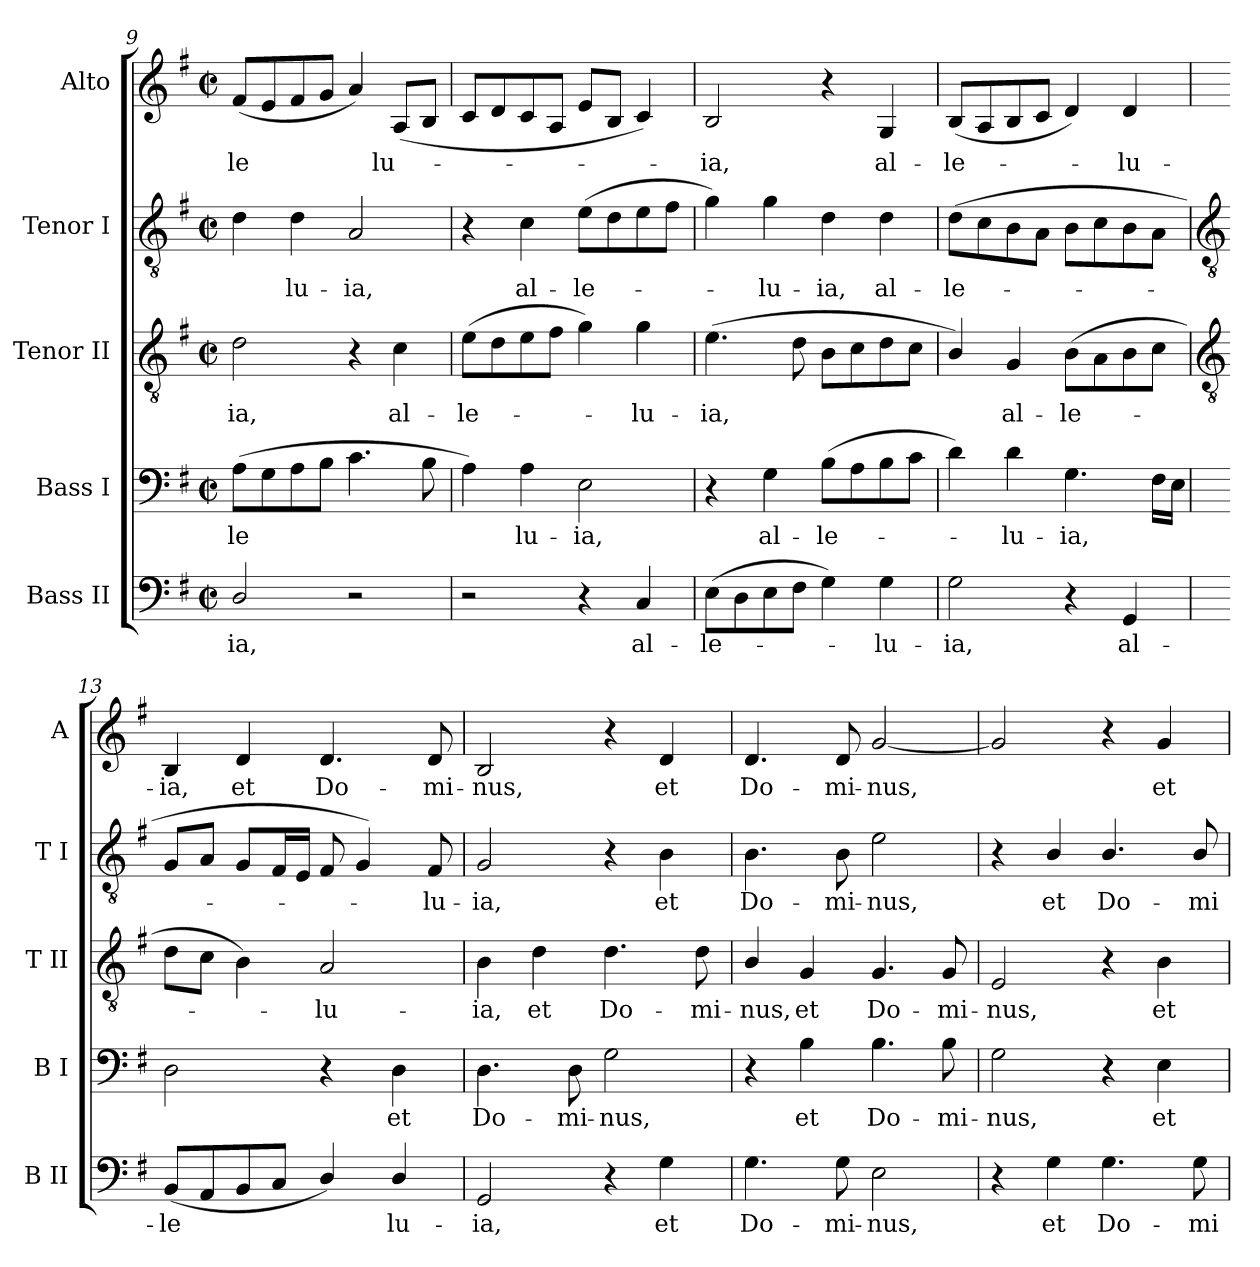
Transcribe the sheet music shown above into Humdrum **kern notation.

**kern	**text	**kern	**text	**kern	**text	**kern	**text	**kern	**text
*part5	*part5	*part4	*part4	*part3	*part3	*part2	*part2	*part1	*part1
*staff5	*staff5	*staff4	*staff4	*staff3	*staff3	*staff2	*staff2	*staff1	*staff1
*I"Bass II	*	*I"Bass I	*	*I"Tenor II	*	*I"Tenor I	*	*I"Alto	*
*I'B II	*	*I'B I	*	*I'T II	*	*I'T I	*	*I'A	*
*clefF4	*	*clefF4	*	*clefGv2	*	*clefGv2	*	*clefG2	*
*k[f#]	*	*k[f#]	*	*k[f#]	*	*k[f#]	*	*k[f#]	*
*G:	*	*G:	*	*G:	*	*G:	*	*G:	*
*M2/2	*	*M2/2	*	*M2/2	*	*M2/2	*	*M2/2	*
*met(c|)	*	*met(c|)	*	*met(c|)	*	*met(c|)	*	*met(c|)	*
=9	=9	=9	=9	=9	=9	=9	=9	=9	=9
!	!LO:LY:b	!	!LO:LY:b	!	!LO:LY:b	!	!	!	!LO:LY:b
2D/	-ia,	(>8AL	-le­	2d	-ia,	4d	.	(<8f#L	-le­
.	.	8G	.	.	.	.	.	8e	.
!	!	!	!	!	!	!	!LO:LY:b	!	!
.	.	8A	.	.	.	4d	lu-	8f#	.
.	.	8BJ	.	.	.	.	.	8gJ	.
!	!	!	!	!	!	!	!LO:LY:b	!	!
2r	.	4.c	.	4r	.	2A	-ia,	4a)	.
!	!	!	!	!	!LO:LY:b	!	!	!	!LO:LY:b
.	.	.	.	4c	al-	.	.	(<8AL	lu-
.	.	8B	.	.	.	.	.	8BJ	.
=10	=10	=10	=10	=10	=10	=10	=10	=10	=10
!	!	!	!	!	!LO:LY:b	!	!	!	!
2r	.	4A)	.	(>8eL	-le-	4r	.	8cL	.
.	.	.	.	8d	.	.	.	8d	.
!	!	!	!LO:LY:b	!	!	!	!LO:LY:b	!	!
.	.	4A	lu-	8e	.	4c	al-	8c	.
.	.	.	.	8f#J	.	.	.	8AJ	.
!	!	!	!LO:LY:b	!	!	!	!LO:LY:b	!	!
4r	.	2E	-ia,	4g)	.	(>8eL	-le-	8eL	.
.	.	.	.	.	.	8d	.	8BJ	.
!	!LO:LY:b	!	!	!	!LO:LY:b	!	!	!	!
4C	al-	.	.	4g	lu-	8e	.	4c)	.
.	.	.	.	.	.	8f#J	.	.	.
=11	=11	=11	=11	=11	=11	=11	=11	=11	=11
!	!LO:LY:b	!	!	!	!LO:LY:b	!	!	!	!LO:LY:b
(>8EL	-le-	4r	.	(>4.e	-ia,	4g)	.	2B	ia,
8D	.	.	.	.	.	.	.	.	.
!	!	!	!LO:LY:b	!	!	!	!LO:LY:b	!	!
8E	.	4G	al-	.	.	4g	lu-	.	.
8F#J	.	.	.	8d	.	.	.	.	.
!	!	!	!LO:LY:b	!	!	!	!LO:LY:b	!	!
4G)	.	(>8BL	-le-	8BL	.	4d	-ia,	4r	.
.	.	8A	.	8c	.	.	.	.	.
!	!LO:LY:b	!	!	!	!	!	!LO:LY:b	!	!LO:LY:b
4G	lu-	8B	.	8d	.	4d	al-	4G	al-
.	.	8cJ	.	8cJ	.	.	.	.	.
=12	=12	=12	=12	=12	=12	=12	=12	=12	=12
!	!LO:LY:b	!	!	!	!	!	!LO:LY:b	!	!LO:LY:b
2G	-ia,	4d)	.	4B/)	.	(<8dL	-le-	(<8BL	-le-
.	.	.	.	.	.	8c	.	8A	.
!	!	!	!LO:LY:b	!	!LO:LY:b	!	!	!	!
.	.	4d	lu-	4G	al-	8B	.	8B	.
.	.	.	.	.	.	8AJ	.	8cJ	.
!	!	!	!LO:LY:b	!	!LO:LY:b	!	!	!	!
4r	.	4.G	-ia,	(>8BL	-le-	8BL	.	4d)	.
.	.	.	.	8A	.	8c	.	.	.
!	!LO:LY:b	!	!	!	!	!	!	!	!LO:LY:b
4GG	al-	.	.	8B	.	8B	.	4d	lu-
.	.	16F#LL	.	8cJ	.	8AJ	.	.	.
.	.	16EJJ	.	.	.	.	.	.	.
!!LO:LB:g=z
=13	=13	=13	=13	=13	=13	=13	=13	=13	=13
*	*	*	*	*clefGv2	*	*clefGv2	*	*	*
!	!LO:LY:b	!	!	!	!	!	!	!	!LO:LY:b
(<8BBL	-le­	2D	.	8dL	.	8GL	.	4B	-ia,
8AA	.	.	.	8cJ	.	8AJ	.	.	.
!	!	!	!	!	!	!	!	!	!LO:LY:b
8BB	.	.	.	4B)	.	8GL	.	4d	et
8CJ	.	.	.	.	.	16F#L	.	.	.
.	.	.	.	.	.	16EJJ	.	.	.
!	!	!	!	!	!LO:LY:b	!	!	!	!LO:LY:b
4D/)	.	4r	.	2A	lu-	8F#	.	4.d	Do-
.	.	.	.	.	.	4G)	.	.	.
!	!LO:LY:b	!	!LO:LY:b	!	!	!	!	!	!
4D/	lu-	4D	et	.	.	.	.	.	.
!	!	!	!	!	!	!	!LO:LY:b	!	!LO:LY:b
.	.	.	.	.	.	8F#	lu-	8d	-mi-
=14	=14	=14	=14	=14	=14	=14	=14	=14	=14
!	!LO:LY:b	!	!LO:LY:b	!	!LO:LY:b	!	!LO:LY:b	!	!LO:LY:b
2GG	-ia,	4.D	Do-	4B	-ia,	2G	-ia,	2B	-nus,
!	!	!	!	!	!LO:LY:b	!	!	!	!
.	.	.	.	4d	et	.	.	.	.
!	!	!	!LO:LY:b	!	!	!	!	!	!
.	.	8D	-mi-	.	.	.	.	.	.
!	!	!	!LO:LY:b	!	!LO:LY:b	!	!	!	!
4r	.	2G	-nus,	4.d	Do-	4r	.	4r	.
!	!LO:LY:b	!	!	!	!	!	!LO:LY:b	!	!LO:LY:b
4G	et	.	.	.	.	4B	et	4d	et
!	!	!	!	!	!LO:LY:b	!	!	!	!
.	.	.	.	8d	-mi-	.	.	.	.
=15	=15	=15	=15	=15	=15	=15	=15	=15	=15
!	!LO:LY:b	!	!	!	!LO:LY:b	!	!LO:LY:b	!	!LO:LY:b
4.G	Do-	4r	.	4B/	-nus,	4.B	Do-	4.d	Do-
!	!	!	!LO:LY:b	!	!LO:LY:b	!	!	!	!
.	.	4B	et	4G	et	.	.	.	.
!	!LO:LY:b	!	!	!	!	!	!LO:LY:b	!	!LO:LY:b
8G	-mi-	.	.	.	.	8B	-mi-	8d	-mi-
!	!LO:LY:b	!	!LO:LY:b	!	!LO:LY:b	!	!LO:LY:b	!	!LO:LY:b
2E	-nus,	4.B	Do-	4.G	Do-	2e	-nus,	[2g	-nus,
!	!	!	!LO:LY:b	!	!LO:LY:b	!	!	!	!
.	.	8B	-mi-	8G	-mi-	.	.	.	.
=16	=16	=16	=16	=16	=16	=16	=16	=16	=16
!	!	!	!LO:LY:b	!	!LO:LY:b	!	!	!	!
4r	.	2G	-nus,	2E	-nus,	4r	.	2g]	.
!	!LO:LY:b	!	!	!	!	!	!LO:LY:b	!	!
4G	et	.	.	.	.	4B/	et	.	.
!	!LO:LY:b	!	!	!	!	!	!LO:LY:b	!	!
4.G	Do-	4r	.	4r	.	4.B/	Do-	4r	.
!	!	!	!LO:LY:b	!	!LO:LY:b	!	!	!	!LO:LY:b
.	.	4E	et	4B	et	.	.	4g	et
!	!LO:LY:b	!	!	!	!	!	!LO:LY:b	!	!
8G	-mi-	.	.	.	.	8B/	-mi-	.	.
=	=	=	=	=	=	=	=	=	=
*-	*-	*-	*-	*-	*-	*-	*-	*-	*-
